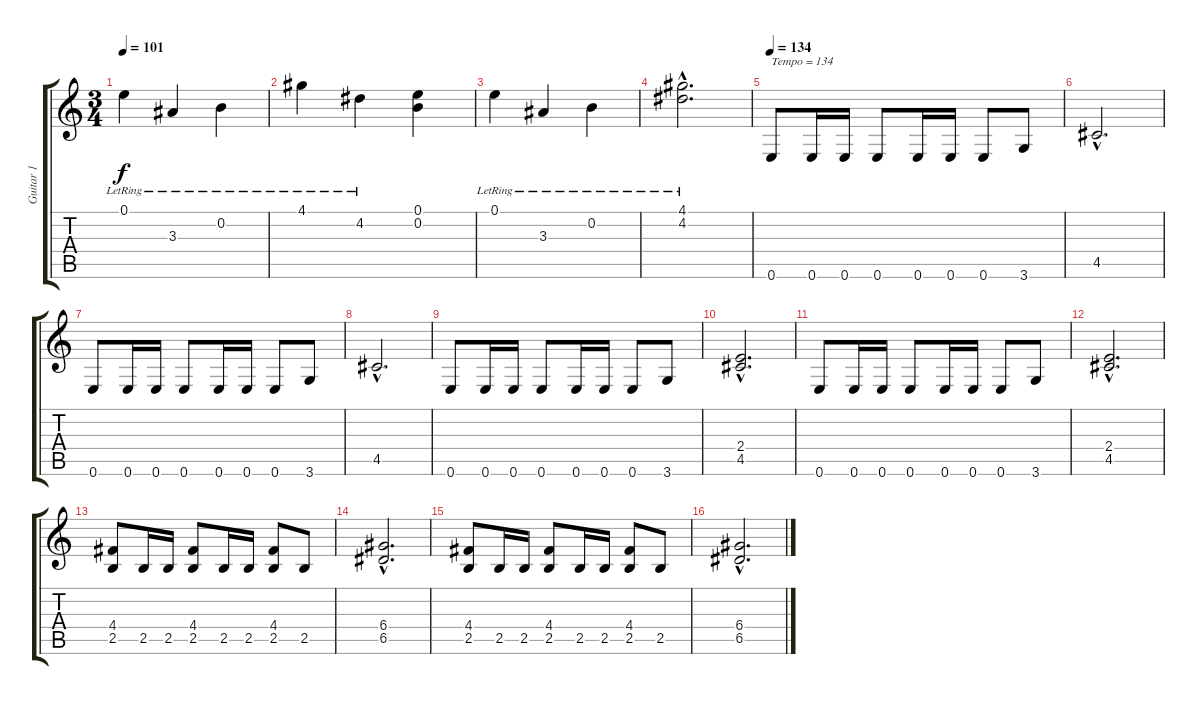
\track ("Guitar 1" "Guitar 1") {instrument overdrivenguitar}
\staff {score tabs}
\tuning (E4 B3 G3 D3 A2 E2) {hide}
\ts (3 4)
\tempo 101
\clef g2
\ks c
0.1{lr}.4{dy f} 3.3{lr}.4 0.2{lr}.4 |
4.1{lr}.4 4.2{lr}.4 (0.1 0.2).4 |
0.1{lr}.4 3.3{lr}.4 0.2{lr}.4 |
(4.1{hac lr} 4.2{hac}).2{d} |
\tempo 134
0.6.8{txt "Tempo = 134"} 0.6.16 0.6.16 0.6.8 0.6.16 0.6.16 0.6.8 3.6.8 |
4.5{hac}.2{d} |
0.6.8 0.6.16 0.6.16 0.6.8 0.6.16 0.6.16 0.6.8 3.6.8 |
4.5{hac}.2{d} |
0.6.8 0.6.16 0.6.16 0.6.8 0.6.16 0.6.16 0.6.8 3.6.8 |
(2.4{hac} 4.5{hac}).2{d} |
0.6.8 0.6.16 0.6.16 0.6.8 0.6.16 0.6.16 0.6.8 3.6.8 |
(2.4{hac} 4.5{hac}).2{d} |
(4.4 2.5).8 2.5.16 2.5.16 (4.4 2.5).8 2.5.16 2.5.16 (4.4 2.5).8 2.5.8 |
(6.4{hac} 6.5{hac}).2{d} |
(4.4 2.5).8 2.5.16 2.5.16 (4.4 2.5).8 2.5.16 2.5.16 (4.4 2.5).8 2.5.8 |
(6.4{hac} 6.5{hac}).2{d}
